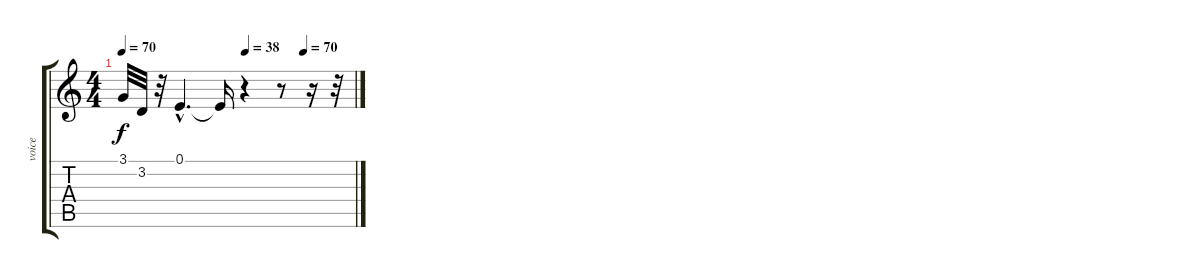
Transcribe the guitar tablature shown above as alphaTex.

\track ("voice          " "voice     ") {instrument lead6voice}
\staff {score tabs}
\tuning (E4 B3 G3 D3 A2 E2) {hide}
\ts (4 4)
\tempo 70
\tempo (38 0.53125)
\tempo (70 0.78125)
\clef g2
\ks c
3.1.32{dy f} 3.2.32 r.32 0.1{hac}.4{d} 0.1{t}.16 r.4 r.8 r.16 r.32
